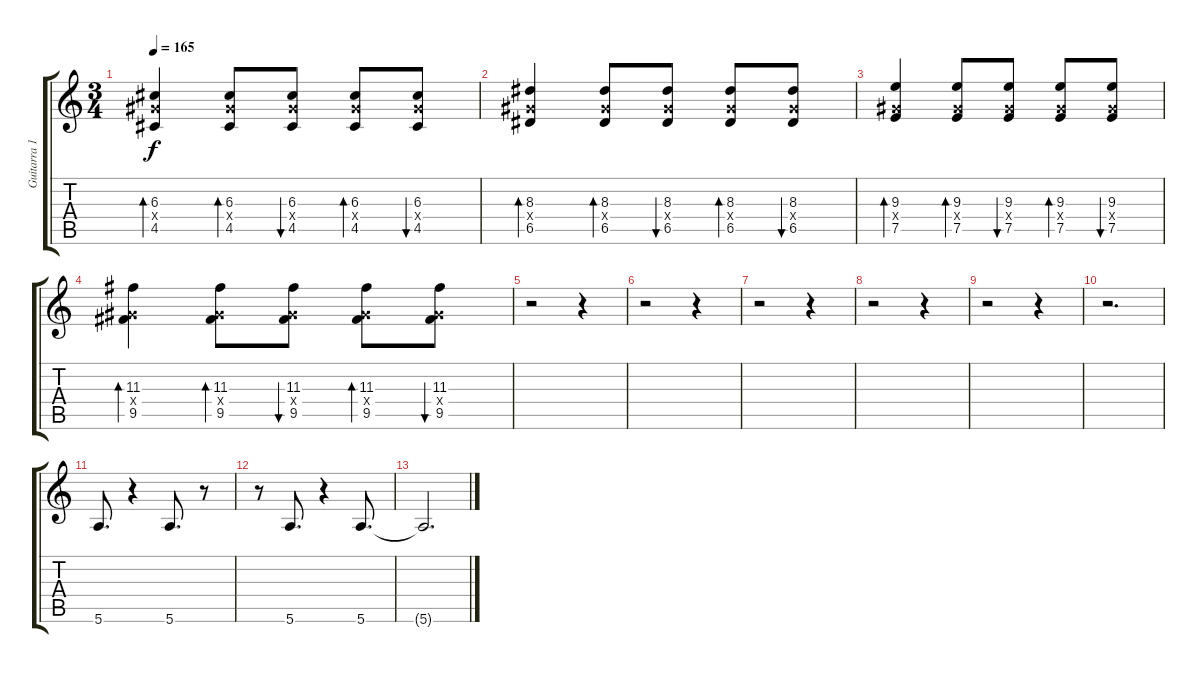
\track ("Guitarra 1" "Guitarra 1") {instrument electricguitarclean}
\staff {score tabs}
\tuning (E4 B3 G3 D3 A2 E2) {hide}
\ts (3 4)
\tempo 165
\clef g2
\ks c
(6.3 6.4{x} 4.5).4{bd 60 dy f} (6.3 6.4{x} 4.5).8{bd 60} (6.3 6.4{x} 4.5).8{bu 60} (6.3 6.4{x} 4.5).8{bd 60} (6.3 6.4{x} 4.5).8{bu 60} |
(8.3 6.4{x} 6.5).4{bd 60} (8.3 6.4{x} 6.5).8{bd 60} (8.3 6.4{x} 6.5).8{bu 60} (8.3 6.4{x} 6.5).8{bd 60} (8.3 6.4{x} 6.5).8{bu 60} |
(9.3 6.4{x} 7.5).4{bd 60} (9.3 6.4{x} 7.5).8{bd 60} (9.3 6.4{x} 7.5).8{bu 60} (9.3 6.4{x} 7.5).8{bd 60} (9.3 6.4{x} 7.5).8{bu 60} |
(11.3 6.4{x} 9.5).4{bd 60} (11.3 6.4{x} 9.5).8{bd 60} (11.3 6.4{x} 9.5).8{bu 60} (11.3 6.4{x} 9.5).8{bd 60} (11.3 6.4{x} 9.5).8{bu 60} |
r.2 r.4 |
r.2 r.4 |
r.2 r.4 |
r.2 r.4 |
r.2 r.4 |
r.2{d} |
5.6.8{d volume 3 instrument electricguitarmuted} r.4 5.6.8{d} r.8 |
r.8 5.6.8{d} r.4 5.6.8{d} |
5.6{t}.2{d}
